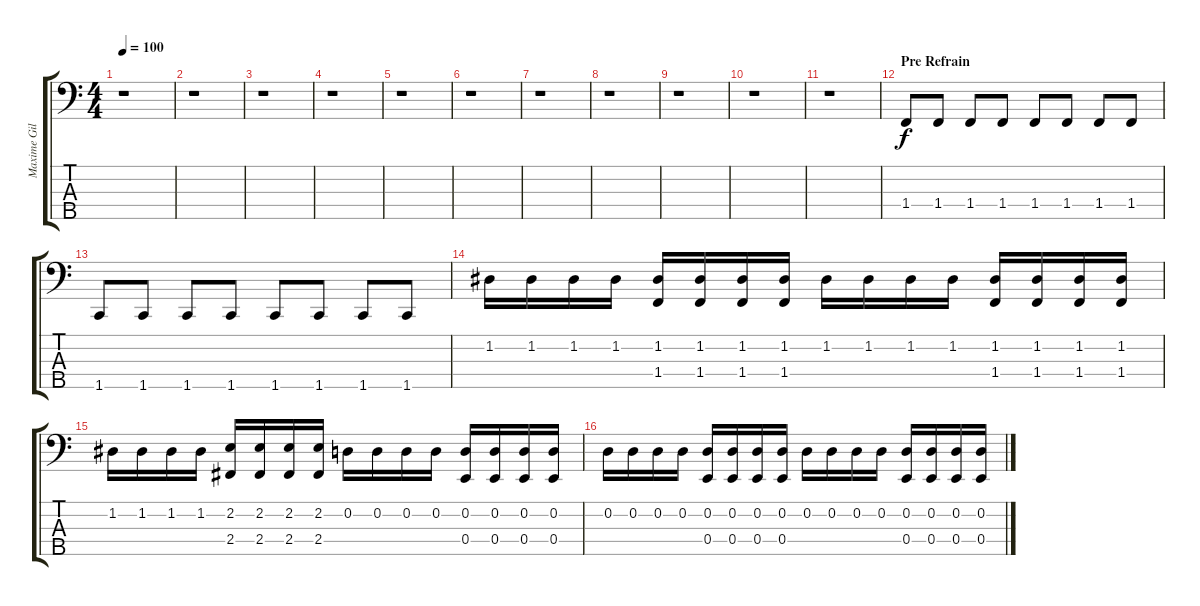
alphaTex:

\track ("Maxime Gilliers (Basse)" "Maxime Gil") {instrument electricbassfinger}
\staff {score tabs}
\tuning (G2 D2 A1 E1 B0) {hide}
\ts (4 4)
\tempo 100
\clef f4
\ks c
r.1{dy f} |
r.1 |
r.1 |
r.1 |
r.1 |
r.1 |
r.1 |
r.1 |
r.1 |
r.1 |
r.1 |
\section ("" "Pre Refrain")
1.4.8 1.4.8 1.4.8 1.4.8 1.4.8 1.4.8 1.4.8 1.4.8 |
1.5.8 1.5.8 1.5.8 1.5.8 1.5.8 1.5.8 1.5.8 1.5.8 |
1.2.16 1.2.16 1.2.16 1.2.16 (1.2 1.4).16 (1.2 1.4).16 (1.2 1.4).16 (1.2 1.4).16 1.2.16 1.2.16 1.2.16 1.2.16 (1.2 1.4).16 (1.2 1.4).16 (1.2 1.4).16 (1.2 1.4).16 |
1.2.16 1.2.16 1.2.16 1.2.16 (2.2 2.4).16 (2.2 2.4).16 (2.2 2.4).16 (2.2 2.4).16 0.2.16 0.2.16 0.2.16 0.2.16 (0.2 0.4).16 (0.2 0.4).16 (0.2 0.4).16 (0.2 0.4).16 |
0.2.16 0.2.16 0.2.16 0.2.16 (0.2 0.4).16 (0.2 0.4).16 (0.2 0.4).16 (0.2 0.4).16 0.2.16 0.2.16 0.2.16 0.2.16 (0.2 0.4).16 (0.2 0.4).16 (0.2 0.4).16 (0.2 0.4).16
